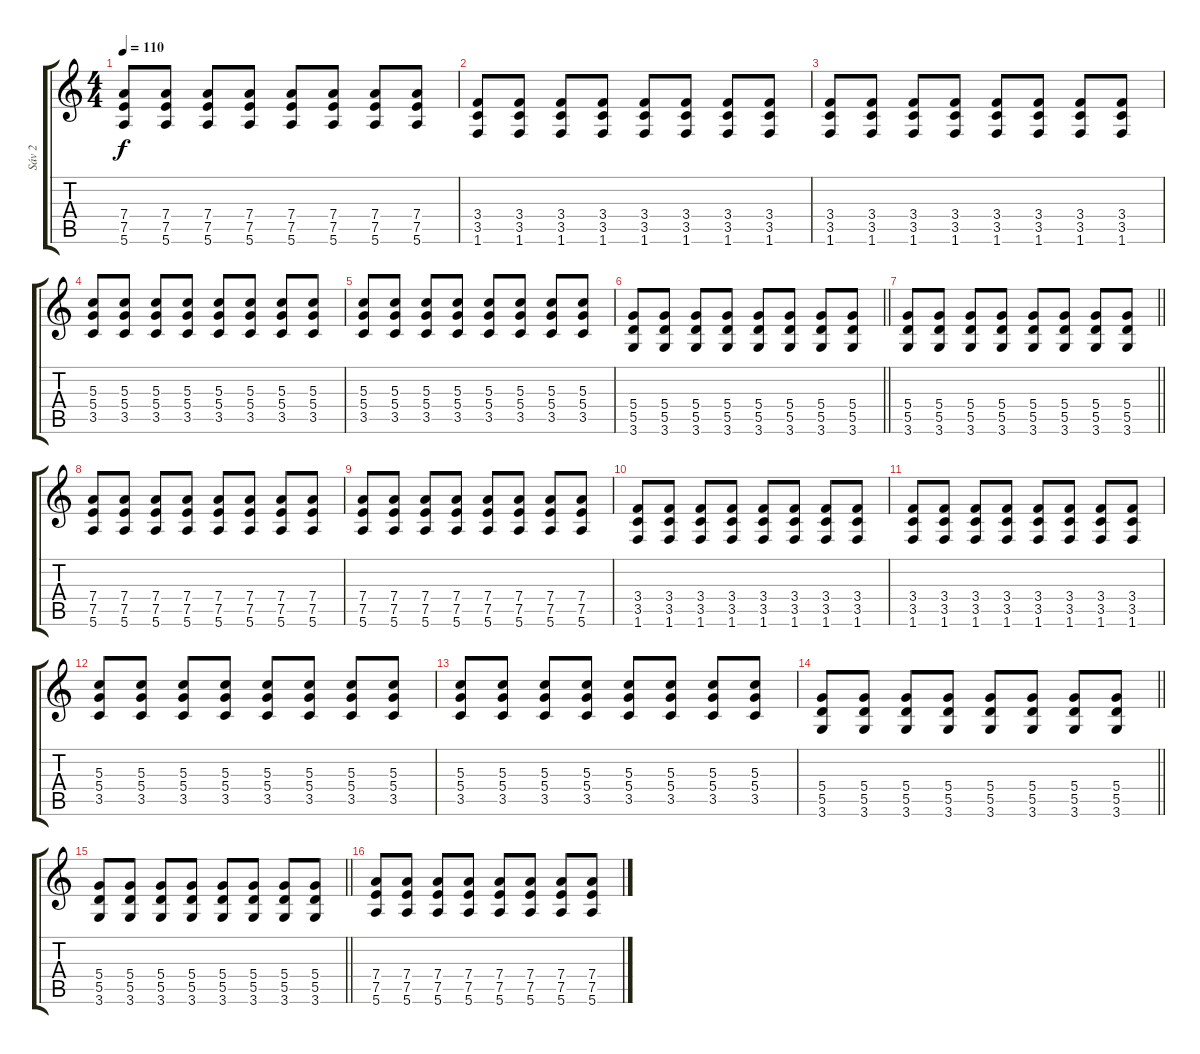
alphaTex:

\track ("Sáv 2" "Sáv 2") {instrument distortionguitar}
\staff {score tabs}
\tuning (E4 B3 G3 D3 A2 E2) {hide}
\ts (4 4)
\tempo 110
\clef g2
\ks c
(7.4 7.5 5.6).8{dy f} (7.4 7.5 5.6).8 (7.4 7.5 5.6).8 (7.4 7.5 5.6).8 (7.4 7.5 5.6).8 (7.4 7.5 5.6).8 (7.4 7.5 5.6).8 (7.4 7.5 5.6).8 |
(3.4 3.5 1.6).8 (3.4 3.5 1.6).8 (3.4 3.5 1.6).8 (3.4 3.5 1.6).8 (3.4 3.5 1.6).8 (3.4 3.5 1.6).8 (3.4 3.5 1.6).8 (3.4 3.5 1.6).8 |
(3.4 3.5 1.6).8 (3.4 3.5 1.6).8 (3.4 3.5 1.6).8 (3.4 3.5 1.6).8 (3.4 3.5 1.6).8 (3.4 3.5 1.6).8 (3.4 3.5 1.6).8 (3.4 3.5 1.6).8 |
(5.3 5.4 3.5).8 (5.3 5.4 3.5).8 (5.3 5.4 3.5).8 (5.3 5.4 3.5).8 (5.3 5.4 3.5).8 (5.3 5.4 3.5).8 (5.3 5.4 3.5).8 (5.3 5.4 3.5).8 |
(5.3 5.4 3.5).8 (5.3 5.4 3.5).8 (5.3 5.4 3.5).8 (5.3 5.4 3.5).8 (5.3 5.4 3.5).8 (5.3 5.4 3.5).8 (5.3 5.4 3.5).8 (5.3 5.4 3.5).8 |
\barLineRight lightlight
(5.4 5.5 3.6).8 (5.4 5.5 3.6).8 (5.4 5.5 3.6).8 (5.4 5.5 3.6).8 (5.4 5.5 3.6).8 (5.4 5.5 3.6).8 (5.4 5.5 3.6).8 (5.4 5.5 3.6).8 |
\barLineRight lightlight
(5.4 5.5 3.6).8 (5.4 5.5 3.6).8 (5.4 5.5 3.6).8 (5.4 5.5 3.6).8 (5.4 5.5 3.6).8 (5.4 5.5 3.6).8 (5.4 5.5 3.6).8 (5.4 5.5 3.6).8 |
(7.4 7.5 5.6).8 (7.4 7.5 5.6).8 (7.4 7.5 5.6).8 (7.4 7.5 5.6).8 (7.4 7.5 5.6).8 (7.4 7.5 5.6).8 (7.4 7.5 5.6).8 (7.4 7.5 5.6).8 |
(7.4 7.5 5.6).8 (7.4 7.5 5.6).8 (7.4 7.5 5.6).8 (7.4 7.5 5.6).8 (7.4 7.5 5.6).8 (7.4 7.5 5.6).8 (7.4 7.5 5.6).8 (7.4 7.5 5.6).8 |
(3.4 3.5 1.6).8 (3.4 3.5 1.6).8 (3.4 3.5 1.6).8 (3.4 3.5 1.6).8 (3.4 3.5 1.6).8 (3.4 3.5 1.6).8 (3.4 3.5 1.6).8 (3.4 3.5 1.6).8 |
(3.4 3.5 1.6).8 (3.4 3.5 1.6).8 (3.4 3.5 1.6).8 (3.4 3.5 1.6).8 (3.4 3.5 1.6).8 (3.4 3.5 1.6).8 (3.4 3.5 1.6).8 (3.4 3.5 1.6).8 |
(5.3 5.4 3.5).8 (5.3 5.4 3.5).8 (5.3 5.4 3.5).8 (5.3 5.4 3.5).8 (5.3 5.4 3.5).8 (5.3 5.4 3.5).8 (5.3 5.4 3.5).8 (5.3 5.4 3.5).8 |
(5.3 5.4 3.5).8 (5.3 5.4 3.5).8 (5.3 5.4 3.5).8 (5.3 5.4 3.5).8 (5.3 5.4 3.5).8 (5.3 5.4 3.5).8 (5.3 5.4 3.5).8 (5.3 5.4 3.5).8 |
\barLineRight lightlight
(5.4 5.5 3.6).8 (5.4 5.5 3.6).8 (5.4 5.5 3.6).8 (5.4 5.5 3.6).8 (5.4 5.5 3.6).8 (5.4 5.5 3.6).8 (5.4 5.5 3.6).8 (5.4 5.5 3.6).8 |
\barLineRight lightlight
(5.4 5.5 3.6).8 (5.4 5.5 3.6).8 (5.4 5.5 3.6).8 (5.4 5.5 3.6).8 (5.4 5.5 3.6).8 (5.4 5.5 3.6).8 (5.4 5.5 3.6).8 (5.4 5.5 3.6).8 |
(7.4 7.5 5.6).8 (7.4 7.5 5.6).8 (7.4 7.5 5.6).8 (7.4 7.5 5.6).8 (7.4 7.5 5.6).8 (7.4 7.5 5.6).8 (7.4 7.5 5.6).8 (7.4 7.5 5.6).8
